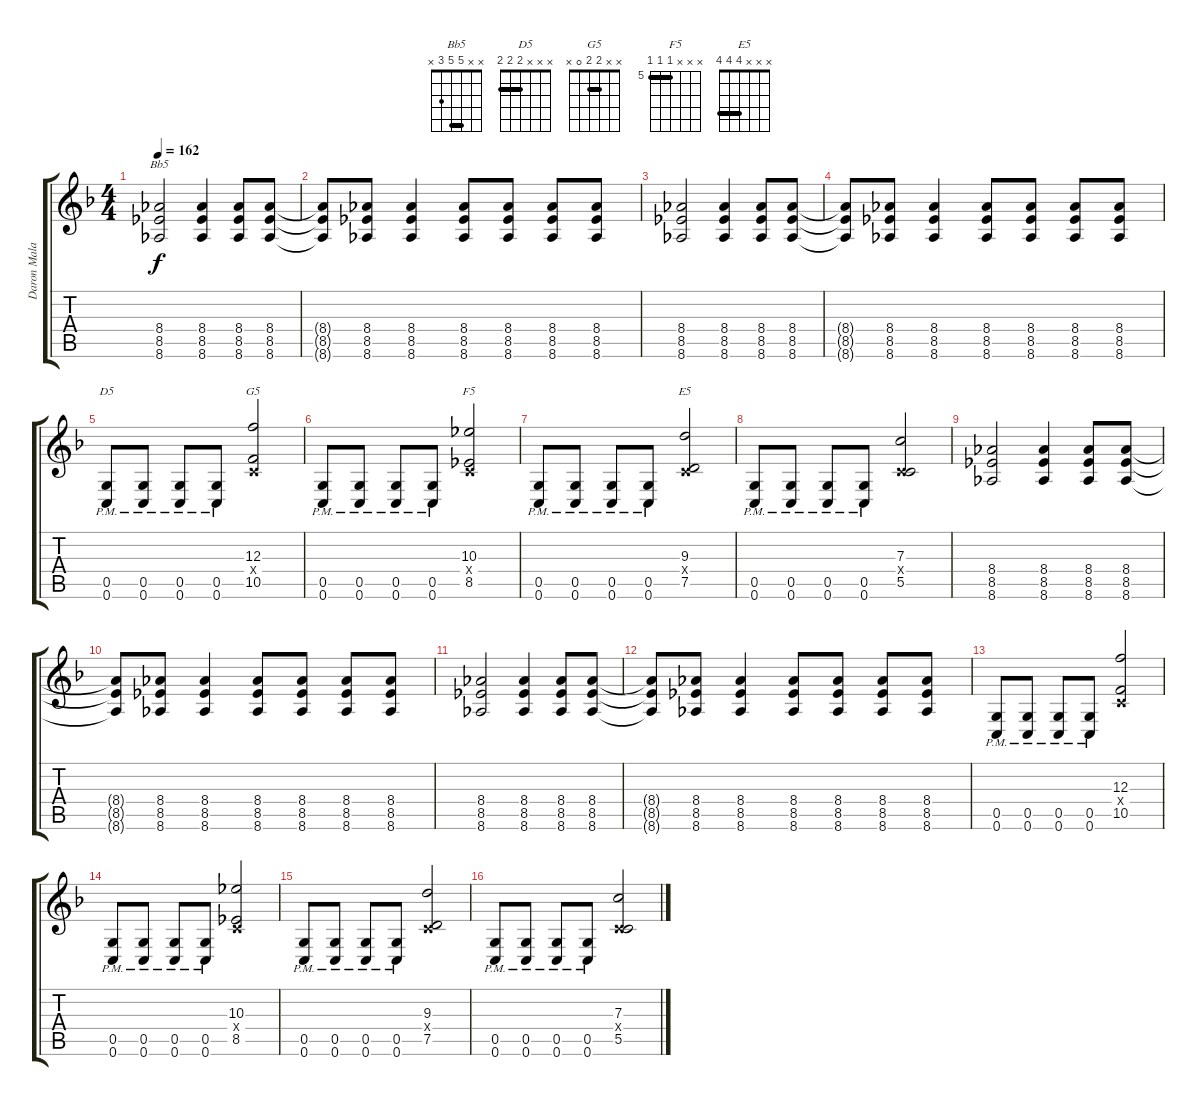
\track ("Daron Malakian Gtr. 2" "Daron Mala") {instrument distortionguitar}
\staff {score tabs}
\tuning (D4 A3 F3 C3 G2 C2) {hide}
\chord ("Bb5" x x 5 5 3 x) {barre 5}
\chord ("D5" x x x 2 2 2) {barre 2}
\chord ("G5" x x 2 2 0 x) {barre 2}
\chord ("F5" x x x 5 5 5) {firstfret 5 barre 5}
\chord ("E5" x x x 4 4 4) {barre 4}
\ts (4 4)
\tempo 162
\clef g2
\ks dminor
(8.4 8.5 8.6).2{ch "Bb5" dy f} (8.4 8.5 8.6).4 (8.4 8.5 8.6).8 (8.4 8.5 8.6).8 |
(8.4{t} 8.5{t} 8.6{t}).8 (8.4 8.5 8.6).8 (8.4 8.5 8.6).4 (8.4 8.5 8.6).8 (8.4 8.5 8.6).8 (8.4 8.5 8.6).8 (8.4 8.5 8.6).8 |
(8.4 8.5 8.6).2 (8.4 8.5 8.6).4 (8.4 8.5 8.6).8 (8.4 8.5 8.6).8 |
(8.4{t} 8.5{t} 8.6{t}).8 (8.4 8.5 8.6).8 (8.4 8.5 8.6).4 (8.4 8.5 8.6).8 (8.4 8.5 8.6).8 (8.4 8.5 8.6).8 (8.4 8.5 8.6).8 |
(0.5{pm} 0.6{pm}).8{ch "D5"} (0.5{pm} 0.6{pm}).8 (0.5{pm} 0.6{pm}).8 (0.5{pm} 0.6{pm}).8 (12.3 0.4{x} 10.5).2{ch "G5"} |
(0.5{pm} 0.6{pm}).8 (0.5{pm} 0.6{pm}).8 (0.5{pm} 0.6{pm}).8 (0.5{pm} 0.6{pm}).8 (10.3 0.4{x} 8.5).2{ch "F5"} |
(0.5{pm} 0.6{pm}).8 (0.5{pm} 0.6{pm}).8 (0.5{pm} 0.6{pm}).8 (0.5{pm} 0.6{pm}).8 (9.3 0.4{x} 7.5).2{ch "E5"} |
(0.5{pm} 0.6{pm}).8 (0.5{pm} 0.6{pm}).8 (0.5{pm} 0.6{pm}).8 (0.5{pm} 0.6{pm}).8 (7.3 0.4{x} 5.5).2 |
(8.4 8.5 8.6).2 (8.4 8.5 8.6).4 (8.4 8.5 8.6).8 (8.4 8.5 8.6).8 |
(8.4{t} 8.5{t} 8.6{t}).8 (8.4 8.5 8.6).8 (8.4 8.5 8.6).4 (8.4 8.5 8.6).8 (8.4 8.5 8.6).8 (8.4 8.5 8.6).8 (8.4 8.5 8.6).8 |
(8.4 8.5 8.6).2 (8.4 8.5 8.6).4 (8.4 8.5 8.6).8 (8.4 8.5 8.6).8 |
(8.4{t} 8.5{t} 8.6{t}).8 (8.4 8.5 8.6).8 (8.4 8.5 8.6).4 (8.4 8.5 8.6).8 (8.4 8.5 8.6).8 (8.4 8.5 8.6).8 (8.4 8.5 8.6).8 |
(0.5{pm} 0.6{pm}).8 (0.5{pm} 0.6{pm}).8 (0.5{pm} 0.6{pm}).8 (0.5{pm} 0.6{pm}).8 (12.3 0.4{x} 10.5).2 |
(0.5{pm} 0.6{pm}).8 (0.5{pm} 0.6{pm}).8 (0.5{pm} 0.6{pm}).8 (0.5{pm} 0.6{pm}).8 (10.3 0.4{x} 8.5).2 |
(0.5{pm} 0.6{pm}).8 (0.5{pm} 0.6{pm}).8 (0.5{pm} 0.6{pm}).8 (0.5{pm} 0.6{pm}).8 (9.3 0.4{x} 7.5).2 |
(0.5{pm} 0.6{pm}).8 (0.5{pm} 0.6{pm}).8 (0.5{pm} 0.6{pm}).8 (0.5{pm} 0.6{pm}).8 (7.3 0.4{x} 5.5).2
